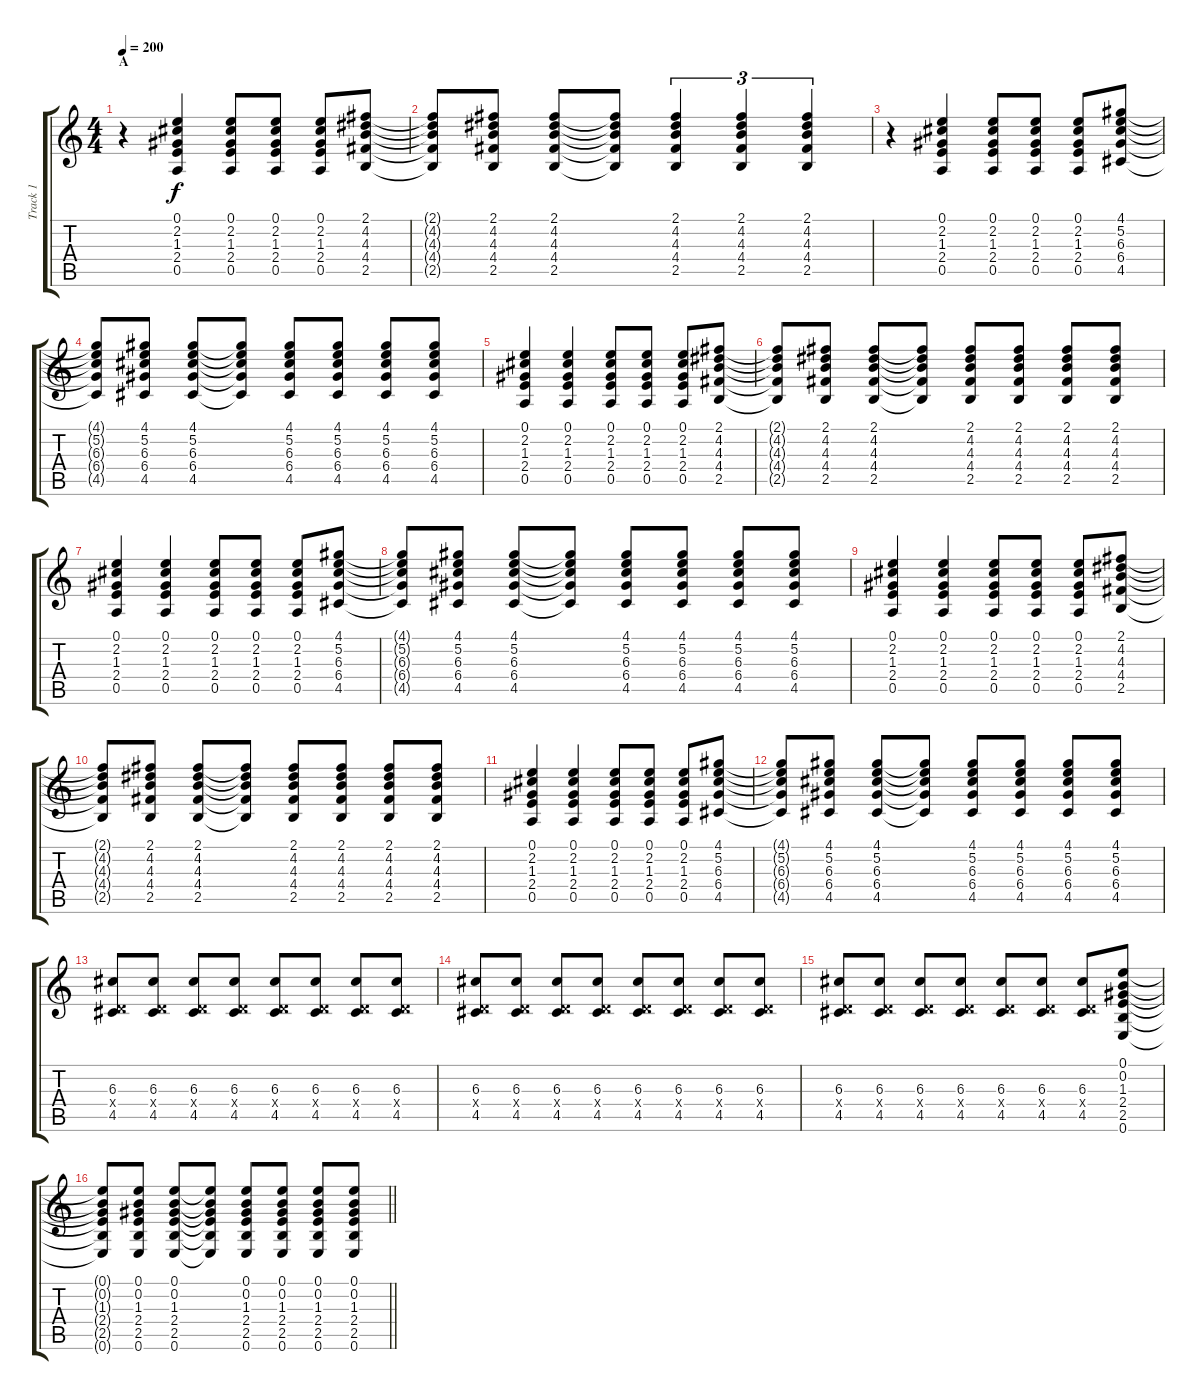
\track ("Track 1" "Track 1") {instrument overdrivenguitar}
\staff {score tabs}
\tuning (E4 B3 G3 D3 A2 E2) {hide}
\ts (4 4)
\section ("" "A")
\tempo 200
\clef g2
\ks c
r.4{dy f} (0.1 2.2 1.3 2.4 0.5).4 (0.1 2.2 1.3 2.4 0.5).8 (0.1 2.2 1.3 2.4 0.5).8 (0.1 2.2 1.3 2.4 0.5).8 (2.1 4.2 4.3 4.4 2.5).8 |
(2.1{t} 4.2{t} 4.3{t} 4.4{t} 2.5{t}).8 (2.1 4.2 4.3 4.4 2.5).8 (2.1 4.2 4.3 4.4 2.5).8 (2.1{t} 4.2{t} 4.3{t} 4.4{t} 2.5{t}).8 (2.1 4.2 4.3 4.4 2.5).4{tu (3 2)} (2.1 4.2 4.3 4.4 2.5).4{tu (3 2)} (2.1 4.2 4.3 4.4 2.5).4{tu (3 2)} |
r.4 (0.1 2.2 1.3 2.4 0.5).4 (0.1 2.2 1.3 2.4 0.5).8 (0.1 2.2 1.3 2.4 0.5).8 (0.1 2.2 1.3 2.4 0.5).8 (4.1 5.2 6.3 6.4 4.5).8 |
(4.1{t} 5.2{t} 6.3{t} 6.4{t} 4.5{t}).8 (4.1 5.2 6.3 6.4 4.5).8 (4.1 5.2 6.3 6.4 4.5).8 (4.1{t} 5.2{t} 6.3{t} 6.4{t} 4.5{t}).8 (4.1 5.2 6.3 6.4 4.5).8 (4.1 5.2 6.3 6.4 4.5).8 (4.1 5.2 6.3 6.4 4.5).8 (4.1 5.2 6.3 6.4 4.5).8 |
(0.1 2.2 1.3 2.4 0.5).4 (0.1 2.2 1.3 2.4 0.5).4 (0.1 2.2 1.3 2.4 0.5).8 (0.1 2.2 1.3 2.4 0.5).8 (0.1 2.2 1.3 2.4 0.5).8 (2.1 4.2 4.3 4.4 2.5).8 |
(2.1{t} 4.2{t} 4.3{t} 4.4{t} 2.5{t}).8 (2.1 4.2 4.3 4.4 2.5).8 (2.1 4.2 4.3 4.4 2.5).8 (2.1{t} 4.2{t} 4.3{t} 4.4{t} 2.5{t}).8 (2.1 4.2 4.3 4.4 2.5).8 (2.1 4.2 4.3 4.4 2.5).8 (2.1 4.2 4.3 4.4 2.5).8 (2.1 4.2 4.3 4.4 2.5).8 |
(0.1 2.2 1.3 2.4 0.5).4 (0.1 2.2 1.3 2.4 0.5).4 (0.1 2.2 1.3 2.4 0.5).8 (0.1 2.2 1.3 2.4 0.5).8 (0.1 2.2 1.3 2.4 0.5).8 (4.1 5.2 6.3 6.4 4.5).8 |
(4.1{t} 5.2{t} 6.3{t} 6.4{t} 4.5{t}).8 (4.1 5.2 6.3 6.4 4.5).8 (4.1 5.2 6.3 6.4 4.5).8 (4.1{t} 5.2{t} 6.3{t} 6.4{t} 4.5{t}).8 (4.1 5.2 6.3 6.4 4.5).8 (4.1 5.2 6.3 6.4 4.5).8 (4.1 5.2 6.3 6.4 4.5).8 (4.1 5.2 6.3 6.4 4.5).8 |
(0.1 2.2 1.3 2.4 0.5).4 (0.1 2.2 1.3 2.4 0.5).4 (0.1 2.2 1.3 2.4 0.5).8 (0.1 2.2 1.3 2.4 0.5).8 (0.1 2.2 1.3 2.4 0.5).8 (2.1 4.2 4.3 4.4 2.5).8 |
(2.1{t} 4.2{t} 4.3{t} 4.4{t} 2.5{t}).8 (2.1 4.2 4.3 4.4 2.5).8 (2.1 4.2 4.3 4.4 2.5).8 (2.1{t} 4.2{t} 4.3{t} 4.4{t} 2.5{t}).8 (2.1 4.2 4.3 4.4 2.5).8 (2.1 4.2 4.3 4.4 2.5).8 (2.1 4.2 4.3 4.4 2.5).8 (2.1 4.2 4.3 4.4 2.5).8 |
(0.1 2.2 1.3 2.4 0.5).4 (0.1 2.2 1.3 2.4 0.5).4 (0.1 2.2 1.3 2.4 0.5).8 (0.1 2.2 1.3 2.4 0.5).8 (0.1 2.2 1.3 2.4 0.5).8 (4.1 5.2 6.3 6.4 4.5).8 |
(4.1{t} 5.2{t} 6.3{t} 6.4{t} 4.5{t}).8 (4.1 5.2 6.3 6.4 4.5).8 (4.1 5.2 6.3 6.4 4.5).8 (4.1{t} 5.2{t} 6.3{t} 6.4{t} 4.5{t}).8 (4.1 5.2 6.3 6.4 4.5).8 (4.1 5.2 6.3 6.4 4.5).8 (4.1 5.2 6.3 6.4 4.5).8 (4.1 5.2 6.3 6.4 4.5).8 |
(6.3 0.4{x} 4.5).8 (6.3 0.4{x} 4.5).8 (6.3 0.4{x} 4.5).8 (6.3 0.4{x} 4.5).8 (6.3 0.4{x} 4.5).8 (6.3 0.4{x} 4.5).8 (6.3 0.4{x} 4.5).8 (6.3 0.4{x} 4.5).8 |
(6.3 0.4{x} 4.5).8 (6.3 0.4{x} 4.5).8 (6.3 0.4{x} 4.5).8 (6.3 0.4{x} 4.5).8 (6.3 0.4{x} 4.5).8 (6.3 0.4{x} 4.5).8 (6.3 0.4{x} 4.5).8 (6.3 0.4{x} 4.5).8 |
(6.3 0.4{x} 4.5).8 (6.3 0.4{x} 4.5).8 (6.3 0.4{x} 4.5).8 (6.3 0.4{x} 4.5).8 (6.3 0.4{x} 4.5).8 (6.3 0.4{x} 4.5).8 (6.3 0.4{x} 4.5).8 (0.1 0.2 1.3 2.4 2.5 0.6).8 |
\barLineRight lightlight
(0.1{t} 0.2{t} 1.3{t} 2.4{t} 2.5{t} 0.6{t}).8 (0.1 0.2 1.3 2.4 2.5 0.6).8 (0.1 0.2 1.3 2.4 2.5 0.6).8 (0.1{t} 0.2{t} 1.3{t} 2.4{t} 2.5{t} 0.6{t}).8 (0.1 0.2 1.3 2.4 2.5 0.6).8 (0.1 0.2 1.3 2.4 2.5 0.6).8 (0.1 0.2 1.3 2.4 2.5 0.6).8 (0.1 0.2 1.3 2.4 2.5 0.6).8
